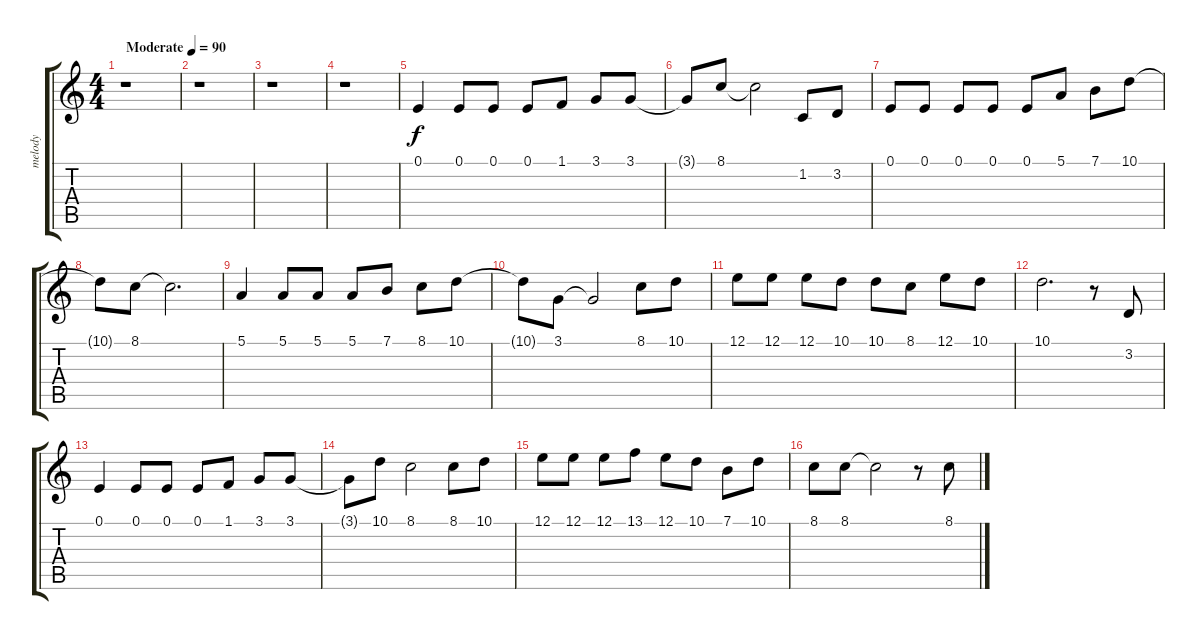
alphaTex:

\track ("melody" "melody") {instrument flute}
\staff {score tabs}
\tuning (E4 B3 G3 D3 A2 E2) {hide}
\ts (4 4)
\tempo (90 "Moderate")
\clef g2
\ks c
r.1{dy f instrument flute} |
r.1 |
r.1 |
r.1 |
0.1.4 0.1.8 0.1.8 0.1.8 1.1.8 3.1.8 3.1.8 |
3.1{t}.8 8.1.8 8.1{t}.2 1.2.8 3.2.8 |
0.1.8 0.1.8 0.1.8 0.1.8 0.1.8 5.1.8 7.1.8 10.1.8 |
10.1{t}.8 8.1.8 8.1{t}.2{d} |
5.1.4 5.1.8 5.1.8 5.1.8 7.1.8 8.1.8 10.1.8 |
10.1{t}.8 3.1.8 3.1{t}.2 8.1.8 10.1.8 |
12.1.8 12.1.8 12.1.8 10.1.8 10.1.8 8.1.8 12.1.8 10.1.8 |
10.1.2{d} r.8 3.2.8 |
0.1.4 0.1.8 0.1.8 0.1.8 1.1.8 3.1.8 3.1.8 |
3.1{t}.8 10.1.8 8.1.2 8.1.8 10.1.8 |
12.1.8 12.1.8 12.1.8 13.1.8 12.1.8 10.1.8 7.1.8 10.1.8 |
8.1.8 8.1.8 8.1{t}.2 r.8 8.1.8
